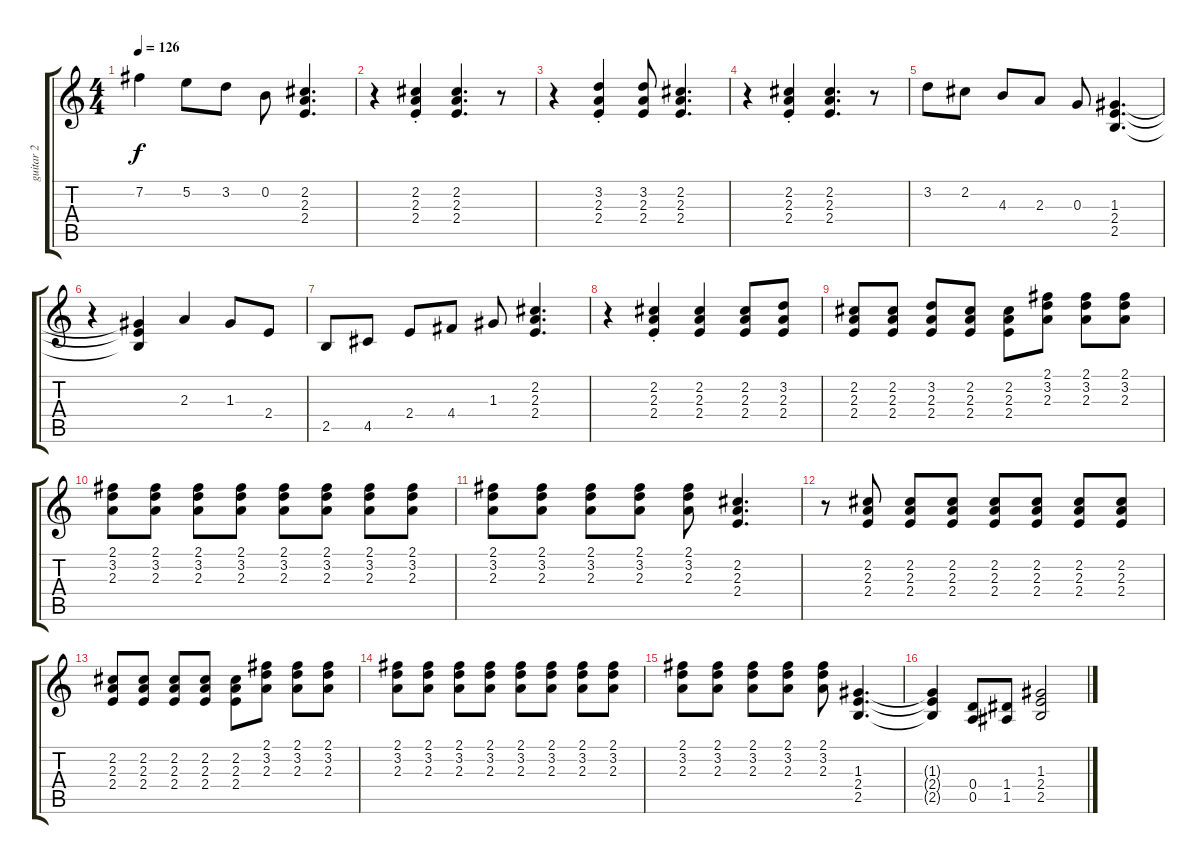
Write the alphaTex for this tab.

\track ("guitar 2" "guitar 2") {instrument overdrivenguitar}
\staff {score tabs}
\tuning (E4 B3 G3 D3 A2 E2) {hide}
\ts (4 4)
\tempo 126
\clef g2
\ks c
7.2.4{dy f} 5.2.8 3.2.8 0.2.8 (2.2 2.3 2.4).4{d} |
r.4 (2.2{st} 2.3{st} 2.4{st}).4 (2.2 2.3 2.4).4{d} r.8 |
r.4 (3.2{st} 2.3{st} 2.4{st}).4 (3.2 2.3 2.4).8 (2.2 2.3 2.4).4{d} |
r.4 (2.2{st} 2.3{st} 2.4{st}).4 (2.2 2.3 2.4).4{d} r.8 |
3.2.8 2.2.8 4.3.8 2.3.8 0.3.8 (1.3 2.4 2.5).4{d} |
r.4 (1.3{t} 2.4{t} 2.5{t}).4 2.3.4 1.3.8 2.4.8 |
2.5.8 4.5.8 2.4.8 4.4.8 1.3.8 (2.2 2.3 2.4).4{d} |
r.4 (2.2{st} 2.3{st} 2.4{st}).4 (2.2 2.3 2.4).4 (2.2 2.3 2.4).8 (3.2 2.3 2.4).8 |
(2.2 2.3 2.4).8 (2.2 2.3 2.4).8 (3.2 2.3 2.4).8 (2.2 2.3 2.4).8 (2.2 2.3 2.4).8 (2.1 3.2 2.3).8 (2.1 3.2 2.3).8 (2.1 3.2 2.3).8 |
(2.1 3.2 2.3).8 (2.1 3.2 2.3).8 (2.1 3.2 2.3).8 (2.1 3.2 2.3).8 (2.1 3.2 2.3).8 (2.1 3.2 2.3).8 (2.1 3.2 2.3).8 (2.1 3.2 2.3).8 |
(2.1 3.2 2.3).8 (2.1 3.2 2.3).8 (2.1 3.2 2.3).8 (2.1 3.2 2.3).8 (2.1 3.2 2.3).8 (2.2 2.3 2.4).4{d} |
r.8 (2.2 2.3 2.4).8 (2.2 2.3 2.4).8 (2.2 2.3 2.4).8 (2.2 2.3 2.4).8 (2.2 2.3 2.4).8 (2.2 2.3 2.4).8 (2.2 2.3 2.4).8 |
(2.2 2.3 2.4).8 (2.2 2.3 2.4).8 (2.2 2.3 2.4).8 (2.2 2.3 2.4).8 (2.2 2.3 2.4).8 (2.1 3.2 2.3).8 (2.1 3.2 2.3).8 (2.1 3.2 2.3).8 |
(2.1 3.2 2.3).8 (2.1 3.2 2.3).8 (2.1 3.2 2.3).8 (2.1 3.2 2.3).8 (2.1 3.2 2.3).8 (2.1 3.2 2.3).8 (2.1 3.2 2.3).8 (2.1 3.2 2.3).8 |
(2.1 3.2 2.3).8 (2.1 3.2 2.3).8 (2.1 3.2 2.3).8 (2.1 3.2 2.3).8 (2.1 3.2 2.3).8 (1.3 2.4 2.5).4{d} |
(1.3{t} 2.4{t} 2.5{t}).4 (0.4 0.5).8 (1.4 1.5).8 (1.3 2.4 2.5).2
